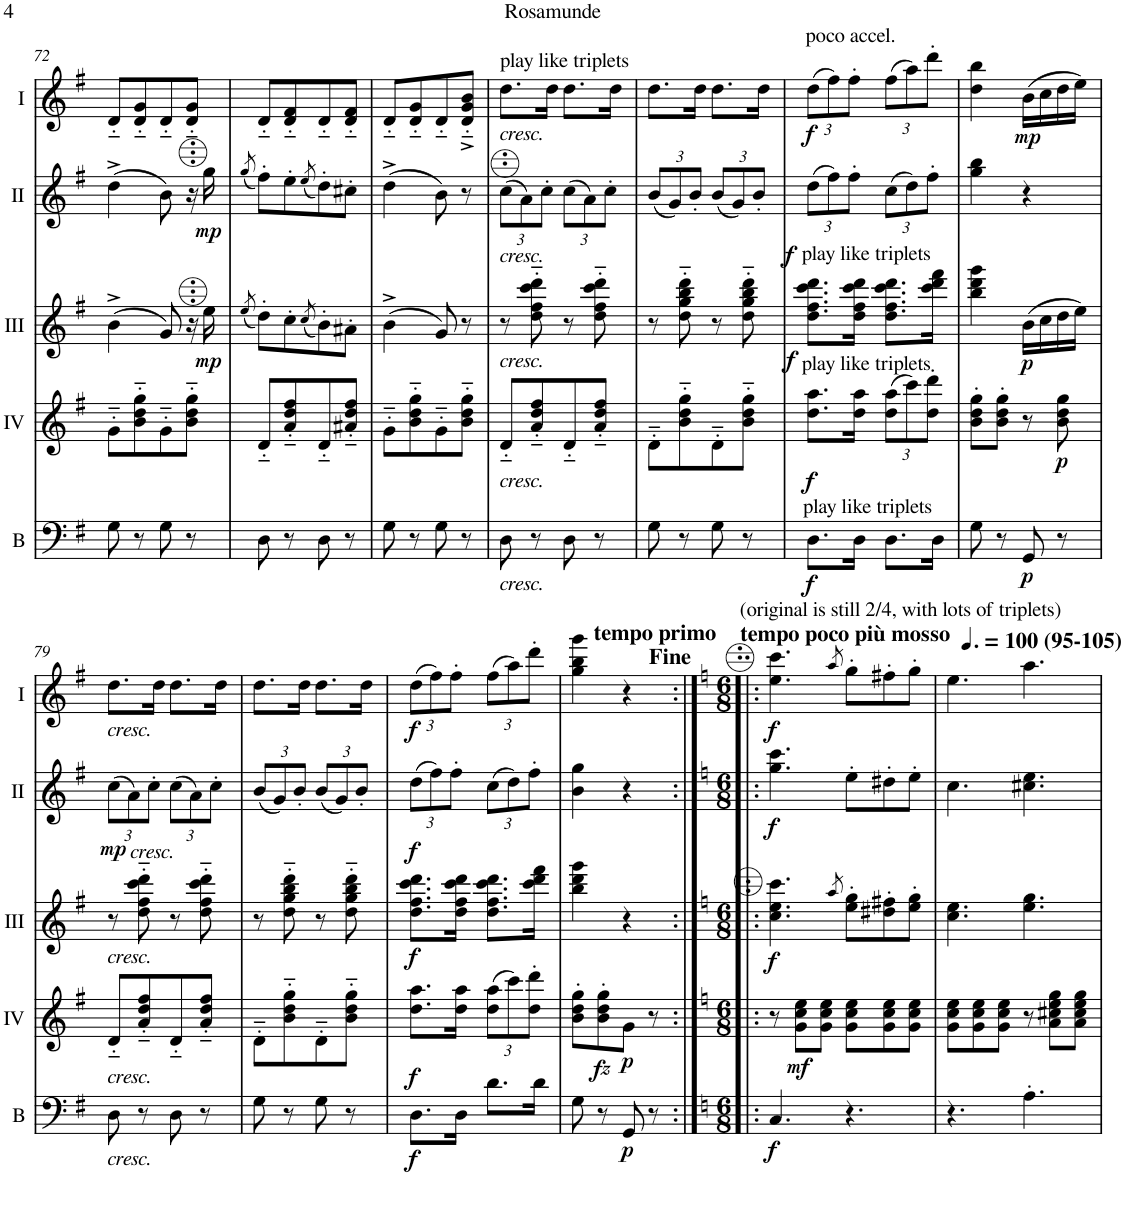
**kern	**dynam	**kern	**dynam	**kern	**dynam	**kern	**dynam	**kern	**dynam
*part5	*part5	*part4	*part4	*part3	*part3	*part2	*part2	*part1	*part1
*staff5	*staff5	*staff4	*staff4	*staff3	*staff3	*staff2	*staff2	*staff1	*staff1
*I"Bass	*	*I"Acc. 4	*	*I"Acc. 3	*	*I"Acc. 2	*	*I"Acc. 1	*
*I'B	*	*	*	*	*	*	*	*	*
!!LO:PB:g=z
*clefF4	*	*clefG2	*	*clefG2	*	*clefG2	*	*clefG2	*
*Trd7c12	*	*Trd7c12	*	*Trd7c12	*	*	*	*	*
*k[f#]	*	*k[f#]	*	*k[f#]	*	*k[f#]	*	*k[f#]	*
*M2/4	*	*M2/4	*	*M2/4	*	*M2/4	*	*M2/4	*
=72	=72	=72	=72	=72	=72	=72	=72	=72	=72
8G\	.	8g'~\L	.	(4bb^\	.	(4dd^\	.	8d'~/L	.
8r	.	8b\'~ 8dd\'~ 8gg\'~	.	.	.	.	.	8d/'~ 8g/'~	.
8G\	.	8g'~\	.	8gg/)	.	8b\)	.	8d'~/	.
8r	.	8b\'~ 8dd\'~ 8gg\'~J	.	16r	.	16r	.	8d/'~ 8g/'~J	.
!	!	!	!	!	!LO:DY:b	!	!LO:DY:b	!	!
.	.	.	.	16ee\	mp	16g\	mp	.	.
=73	=73	=73	=73	=73	=73	=73	=73	=73	=73
.	.	.	.	(8qee/	.	(8qg/	.	.	.
8D\	.	8d'~/L	.	8dd'\L)	.	8f#'\L)	.	8d'~/L	.
8r	.	8a/'~ 8dd/'~ 8ff#/'~	.	8cc'\	.	8e'\	.	8d/'~ 8f#/'~	.
.	.	.	.	(8qcc/	.	(8qe/	.	.	.
8D\	.	8d'~/	.	8b'\)	.	8d'\)	.	8d'~/	.
8r	.	8a#X/'~ 8dd/'~ 8ff#/'~J	.	8a#X'\J	.	8c#X'\J	.	8d/'~ 8f#/'~J	.
=74	=74	=74	=74	=74	=74	=74	=74	=74	=74
8G\	.	8g'~\L	.	(4b^\	.	(4d^\	.	8d'~/L	.
8r	.	8b\'~ 8dd\'~ 8gg\'~	.	.	.	.	.	8d/'~ 8g/'~	.
8G\	.	8g'~\	.	8g/)	.	8B\)	.	8d'~/	.
8r	.	8b\'~ 8dd\'~ 8gg\'~J	.	8r	.	8r	.	8d/'~^ 8g/'~^ 8b/'~^J	.
=75	=75	=75	=75	=75	=75	=75	=75	=75	=75
*	*	*	*	*	*	*Xbrackettup	*	*	*
!	!	!	!	!	!	!	!	!LO:TX:a:t=play like triplets	!
!	!	!	!	!	!	!	!	!LO:TX:b:i:t=cresc.	!
!	!	!	!	!	!	!LO:TX:b:i:t=cresc.	!	!	!
!	!	!	!	!LO:TX:b:i:t=cresc.	!	!	!	!	!
!	!	!LO:TX:b:i:t=cresc.	!	!	!	!	!	!	!
!LO:TX:b:i:t=cresc.	!	!	!	!	!	!	!	!	!
8D\	.	8d'~/L	.	8r	.	(12cc\L	.	8.dd\L	.
.	.	.	.	.	.	12a\)	.	.	.
8r	.	8a/'~ 8dd/'~ 8ff#/'~	.	8dd\'~ 8ff#\'~ 8ccc\'~ 8ddd\'~	.	.	.	.	.
.	.	.	.	.	.	12cc'\J	.	.	.
.	.	.	.	.	.	.	.	16dd\Jk	.
8D\	.	8d'~/	.	8r	.	(12cc\L	.	8.dd\L	.
.	.	.	.	.	.	12a\)	.	.	.
8r	.	8a/'~ 8dd/'~ 8ff#/'~J	.	8dd\'~ 8ff#\'~ 8ccc\'~ 8ddd\'~	.	.	.	.	.
.	.	.	.	.	.	12cc'\J	.	.	.
.	.	.	.	.	.	.	.	16dd\Jk	.
=76	=76	=76	=76	=76	=76	=76	=76	=76	=76
8G\	.	8d'~\L	.	8r	.	(12b/L	.	8.dd\L	.
.	.	.	.	.	.	12g/)	.	.	.
8r	.	8b\'~ 8dd\'~ 8gg\'~	.	8dd\'~ 8gg\'~ 8bb\'~ 8ddd\'~	.	.	.	.	.
.	.	.	.	.	.	12b'/J	.	.	.
.	.	.	.	.	.	.	.	16dd\Jk	.
8G\	.	8d'~\	.	8r	.	(12b/L	.	8.dd\L	.
.	.	.	.	.	.	12g/)	.	.	.
8r	.	8b\'~ 8dd\'~ 8gg\'~J	.	8dd\'~ 8gg\'~ 8bb\'~ 8ddd\'~	.	.	.	.	.
.	.	.	.	.	.	12b'/J	.	.	.
.	.	.	.	.	.	.	.	16dd\Jk	.
=77	=77	=77	=77	=77	=77	=77	=77	=77	=77
*	*	*	*	*	*	*	*	*Xbrackettup	*
!	!	!	!	!	!	!	!	!LO:TX:a:t=poco accel.	!
!	!	!	!	!LO:TX:a:t=play like triplets	!	!	!	!	!
!	!	!LO:TX:a:t=play like triplets	!	!	!	!	!	!	!
!LO:TX:a:t=play like triplets	!	!	!	!	!	!	!	!	!
!	!LO:DY:b	!	!LO:DY:b	!	!LO:DY:b	!	!LO:DY:b	!	!LO:DY:b
8.D\L	f	8.dd\ 8.aa\L	f	8.dd\ 8.ff#\ 8.ccc\ 8.ddd\L	f	(12dd\L	f	(12dd\L	f
.	.	.	.	.	.	12ff#\)	.	12ff#\)	.
.	.	.	.	.	.	12ff#'\J	.	12ff#'\J	.
16D\Jk	.	16dd\ 16aa\Jk	.	16dd\ 16ff#\ 16ccc\ 16ddd\Jk	.	.	.	.	.
*	*	*Xbrackettup	*	*	*	*	*	*	*
8.D\L	.	(12dd\ 12aa\L	.	8.dd\ 8.ff#\ 8.ccc\ 8.ddd\L	.	(12cc\L	.	(12ff#\L	.
.	.	12ccc\)	.	.	.	12dd\)	.	12aa\)	.
.	.	12dd\' 12ddd\'J	.	.	.	12ff#'\J	.	12ddd'\J	.
16D\Jk	.	.	.	16ccc\ 16ddd\ 16fff#\Jk	.	.	.	.	.
=78	=78	=78	=78	=78	=78	=78	=78	=78	=78
8G\	.	8b\' 8dd\' 8gg\'L	.	4bb\ 4ddd\ 4ggg\	.	4gg\ 4bb\	.	4dd\ 4bb\	.
8r	.	8b\' 8dd\' 8gg\'J	.	.	.	.	.	.	.
!	!LO:DY:b	!	!	!	!LO:DY:b	!	!	!	!LO:DY:b
8GG/	p	8r	.	(16b\LL	p	4r	.	(16b\LL	mp
.	.	.	.	16cc\	.	.	.	16cc\	.
!	!	!	!LO:DY:b	!	!	!	!	!	!
8r	.	8b\ 8dd\ 8gg\	p	16dd\	.	.	.	16dd\	.
.	.	.	.	16ee\JJ)	.	.	.	16ee\JJ)	.
!!LO:LB:g=z
=79	=79	=79	=79	=79	=79	=79	=79	=79	=79
!	!	!	!	!	!	!	!	!LO:TX:b:i:t=cresc.	!
!	!	!	!	!	!	!LO:TX:b:i:t=cresc.	!	!	!
!	!	!	!	!LO:TX:b:i:t=cresc.	!	!	!	!	!
!	!	!LO:TX:b:i:t=cresc.	!	!	!	!	!	!	!
!LO:TX:b:i:t=cresc.	!	!	!	!	!	!	!	!	!
!	!	!	!	!	!	!	!LO:DY:b	!	!
8D\	.	8d'~/L	.	8r	.	(12cc\L	mp	8.dd\L	.
.	.	.	.	.	.	12a\)	.	.	.
8r	.	8a/'~ 8dd/'~ 8ff#/'~	.	8dd\'~ 8ff#\'~ 8ccc\'~ 8ddd\'~	.	.	.	.	.
.	.	.	.	.	.	12cc'\J	.	.	.
.	.	.	.	.	.	.	.	16dd\Jk	.
8D\	.	8d'~/	.	8r	.	(12cc\L	.	8.dd\L	.
.	.	.	.	.	.	12a\)	.	.	.
8r	.	8a/'~ 8dd/'~ 8ff#/'~J	.	8dd\'~ 8ff#\'~ 8ccc\'~ 8ddd\'~	.	.	.	.	.
.	.	.	.	.	.	12cc'\J	.	.	.
.	.	.	.	.	.	.	.	16dd\Jk	.
=80	=80	=80	=80	=80	=80	=80	=80	=80	=80
8G\	.	8d'~\L	.	8r	.	(12b/L	.	8.dd\L	.
.	.	.	.	.	.	12g/)	.	.	.
8r	.	8b\'~ 8dd\'~ 8gg\'~	.	8dd\'~ 8gg\'~ 8bb\'~ 8ddd\'~	.	.	.	.	.
.	.	.	.	.	.	12b'/J	.	.	.
.	.	.	.	.	.	.	.	16dd\Jk	.
8G\	.	8d'~\	.	8r	.	(12b/L	.	8.dd\L	.
.	.	.	.	.	.	12g/)	.	.	.
8r	.	8b\'~ 8dd\'~ 8gg\'~J	.	8dd\'~ 8gg\'~ 8bb\'~ 8ddd\'~	.	.	.	.	.
.	.	.	.	.	.	12b'/J	.	.	.
.	.	.	.	.	.	.	.	16dd\Jk	.
=81	=81	=81	=81	=81	=81	=81	=81	=81	=81
!	!LO:DY:b	!	!LO:DY:b	!	!LO:DY:b	!	!LO:DY:b	!	!LO:DY:b
8.D\L	f	8.dd\ 8.aa\L	f	8.dd\ 8.ff#\ 8.ccc\ 8.ddd\L	f	(12dd\L	f	(12dd\L	f
.	.	.	.	.	.	12ff#\)	.	12ff#\)	.
.	.	.	.	.	.	12ff#'\J	.	12ff#'\J	.
16D\Jk	.	16dd\ 16aa\Jk	.	16dd\ 16ff#\ 16ccc\ 16ddd\Jk	.	.	.	.	.
8.d\L	.	(12dd\ 12aa\L	.	8.dd\ 8.ff#\ 8.ccc\ 8.ddd\L	.	(12cc\L	.	(12ff#\L	.
.	.	12ccc\)	.	.	.	12dd\)	.	12aa\)	.
.	.	12dd\' 12ddd\'J	.	.	.	12ff#'\J	.	12ddd'\J	.
16d\Jk	.	.	.	16ccc\ 16ddd\ 16fff#\Jk	.	.	.	.	.
=82	=82	=82	=82	=82	=82	=82	=82	=82	=82
!	!	!	!	!	!	!	!	!LO:TX:a:B:t=tempo primo	!
8G\	.	8b\' 8dd\' 8gg\'L	.	4bb\ 4ddd\ 4ggg\	.	4b\ 4gg\	.	4gg\ 4bb\ 4ggg\	.
!	!	!	!LO:DY:b	!	!	!	!	!	!
8r	.	8b\' 8dd\' 8gg\'	fz	.	.	.	.	.	.
!	!LO:DY:b	!	!LO:DY:b	!	!	!	!	!	!
8GG/	p	8g\J	p	4r	.	4r	.	4r	.
8r	.	8r	.	.	.	.	.	.	.
!	!	!	!	!	!	!	!	!LO:TX:a:t=<b><font size="12"/>Fine</b>	!
=83:|!|:	=83:|!|:	=83:|!|:	=83:|!|:	=83:|!|:	=83:|!|:	=83:|!|:	=83:|!|:	=83:|!|:	=83:|!|:
*k[]	*	*k[]	*	*k[]	*	*k[]	*	*k[]	*
*M6/8	*	*M6/8	*	*M6/8	*	*M6/8	*	*M6/8	*
*	*	*	*	*	*	*	*	*MM150	*
!	!	!	!	!	!	!	!	!LO:TX:a:B:t=tempo poco più mosso	!
!	!	!	!	!	!	!	!	!LO:TX:a:B:t=(95-105)	!
!	!	!	!	!	!	!	!	!LO:TX:a:t=(original is still 2/4, with lots of triplets)	!
!	!LO:DY:b	!	!	!	!LO:DY:b	!	!LO:DY:b	!	!LO:DY:b
4.C/	f	8r	.	4.cc\ 4.ee\ 4.ccc\	f	4.gg\ 4.ccc\	f	4.ee\ 4.ccc\	f
!	!	!	!LO:DY:b	!	!	!	!	!	!
.	.	8g\ 8cc\ 8ee\L	mf	.	.	.	.	.	.
.	.	8g\ 8cc\ 8ee\J	.	.	.	.	.	.	.
.	.	.	.	8qaa/	.	.	.	8qaa/	.
4.r	.	8g\ 8cc\ 8ee\L	.	8ee\' 8gg\'L	.	8ee'\L	.	8gg'\L	.
.	.	8g\ 8cc\ 8ee\	.	8dd#X\' 8ff#X\'	.	8dd#X'\	.	8ff#X'\	.
.	.	8g\ 8cc\ 8ee\J	.	8ee\' 8gg\'J	.	8ee'\J	.	8gg'\J	.
=84	=84	=84	=84	=84	=84	=84	=84	=84	=84
4.r	.	8g\ 8cc\ 8ee\L	.	4.cc\ 4.ee\	.	4.cc\	.	4.ee\	.
.	.	8g\ 8cc\ 8ee\	.	.	.	.	.	.	.
.	.	8g\ 8cc\ 8ee\J	.	.	.	.	.	.	.
4.A'\	.	8r	.	4.ee\ 4.gg\	.	4.cc#X\ 4.ee\	.	4.aa\	.
.	.	8a\ 8cc#X\ 8ee\ 8gg\L	.	.	.	.	.	.	.
.	.	8a\ 8cc#\ 8ee\ 8gg\J	.	.	.	.	.	.	.
=	=	=	=	=	=	=	=	=	=
*-	*-	*-	*-	*-	*-	*-	*-	*-	*-
